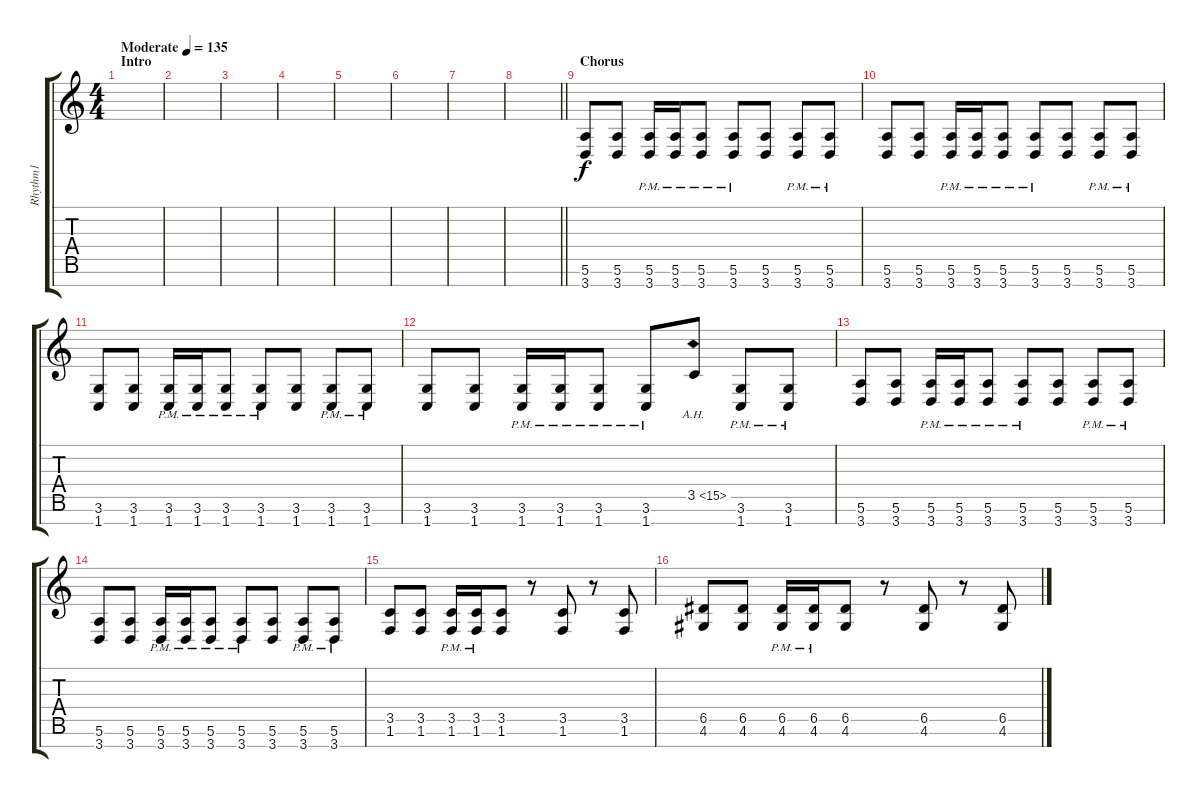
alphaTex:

\track ("Rhythm1" "Rhythm1") {instrument distortionguitar}
\staff {score tabs}
\tuning (E4 B3 G3 D3 A2 E2 B1) {hide}
\ts (4 4)
\section ("" "Intro")
\tempo (135 "Moderate")
\clef g2
\ks c
|
|
|
|
|
|
|
\barLineRight lightlight
|
\section ("" "Chorus")
(5.6 3.7).8 (5.6 3.7).8 (5.6{pm} 3.7{pm}).16 (5.6{pm} 3.7{pm}).16 (5.6{pm} 3.7{pm}).8 (5.6{pm} 3.7{pm}).8 (5.6 3.7).8 (5.6{pm} 3.7{pm}).8 (5.6{pm} 3.7{pm}).8 |
(5.6 3.7).8 (5.6 3.7).8 (5.6{pm} 3.7{pm}).16 (5.6{pm} 3.7{pm}).16 (5.6{pm} 3.7{pm}).8 (5.6{pm} 3.7{pm}).8 (5.6 3.7).8 (5.6{pm} 3.7{pm}).8 (5.6{pm} 3.7{pm}).8 |
(3.6 1.7).8 (3.6 1.7).8 (3.6{pm} 1.7{pm}).16 (3.6{pm} 1.7{pm}).16 (3.6{pm} 1.7{pm}).8 (3.6{pm} 1.7{pm}).8 (3.6 1.7).8 (3.6{pm} 1.7{pm}).8 (3.6{pm} 1.7{pm}).8 |
(3.6 1.7).8 (3.6 1.7).8 (3.6{pm} 1.7{pm}).16 (3.6{pm} 1.7{pm}).16 (3.6{pm} 1.7{pm}).8 (3.6{pm} 1.7).8 3.5{ah 12}.8 (3.6{pm} 1.7{pm}).8 (3.6{pm} 1.7{pm}).8 |
(5.6 3.7).8 (5.6 3.7).8 (5.6{pm} 3.7{pm}).16 (5.6{pm} 3.7{pm}).16 (5.6{pm} 3.7{pm}).8 (5.6{pm} 3.7{pm}).8 (5.6 3.7).8 (5.6{pm} 3.7{pm}).8 (5.6{pm} 3.7{pm}).8 |
(5.6 3.7).8 (5.6 3.7).8 (5.6{pm} 3.7{pm}).16 (5.6{pm} 3.7{pm}).16 (5.6{pm} 3.7{pm}).8 (5.6{pm} 3.7{pm}).8 (5.6 3.7).8 (5.6{pm} 3.7{pm}).8 (5.6{pm} 3.7{pm}).8 |
(3.5 1.6).8 (3.5 1.6).8 (3.5{pm} 1.6{pm}).16 (3.5{pm} 1.6{pm}).16 (3.5 1.6).8 r.8 (3.5 1.6).8 r.8 (3.5 1.6).8 |
(6.5 4.6).8 (6.5 4.6).8 (6.5{pm} 4.6{pm}).16 (6.5{pm} 4.6{pm}).16 (6.5 4.6).8 r.8 (6.5 4.6).8 r.8 (6.5 4.6).8
